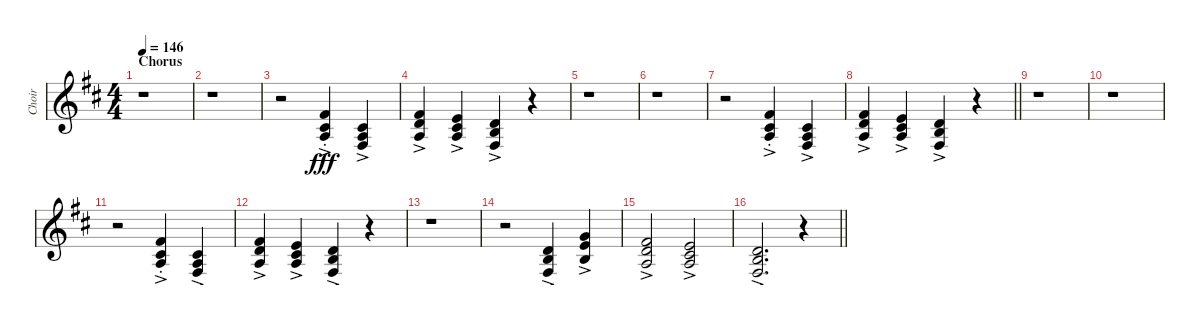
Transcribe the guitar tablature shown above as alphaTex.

\track ("Choir" "Choir") {instrument choiraahs}
\staff {score}
\tuning (E4 B3 G3 D3 A2 E2) {hide}
\ts (4 4)
\section ("" "Chorus")
\tempo 146
\clef g2
\ks bminor
r.1{dy mf} |
r.1 |
r.2 (2.1{ac st} 2.2{ac st} 2.3{ac st}).4{dy fff} (2.2{ac} 2.3{ac} 4.4{ac}).4 |
(2.1{ac} 3.2{ac} 2.3{ac}).4 (0.1{ac} 2.2{ac} 2.3{ac}).4 (3.2{ac} 4.3{ac} 4.4{ac}).4 r.4 |
r.1 |
r.1 |
r.2 (2.1{ac st} 2.2{ac st} 2.3{ac st}).4 (2.2{ac} 2.3{ac} 4.4{ac}).4 |
\barLineRight lightlight
(2.1{ac} 3.2{ac} 2.3{ac}).4 (0.1{ac} 2.2{ac} 2.3{ac}).4 (3.2{ac} 4.3{ac} 4.4{ac}).4 r.4 |
\section ("" "")
r.1 |
r.1 |
r.2 (2.1{ac st} 2.2{ac st} 2.3{ac st}).4 (2.2{ac} 2.3{ac} 4.4{ac}).4 |
(2.1{ac} 3.2{ac} 2.3{ac}).4 (0.1{ac} 2.2{ac} 2.3{ac}).4 (3.2{ac} 4.3{ac} 4.4{ac}).4 r.4 |
r.1 |
r.2 (3.2{ac} 4.3{ac} 4.4{ac}).4 (3.1{ac} 5.2{ac} 4.3{ac}).4 |
(2.1{ac} 3.2{ac} 2.3{ac}).2 (0.1{ac} 2.2{ac} 2.3{ac}).2 |
\barLineRight lightlight
(3.2{ac} 4.3{ac} 4.4{ac}).2{d} r.4
